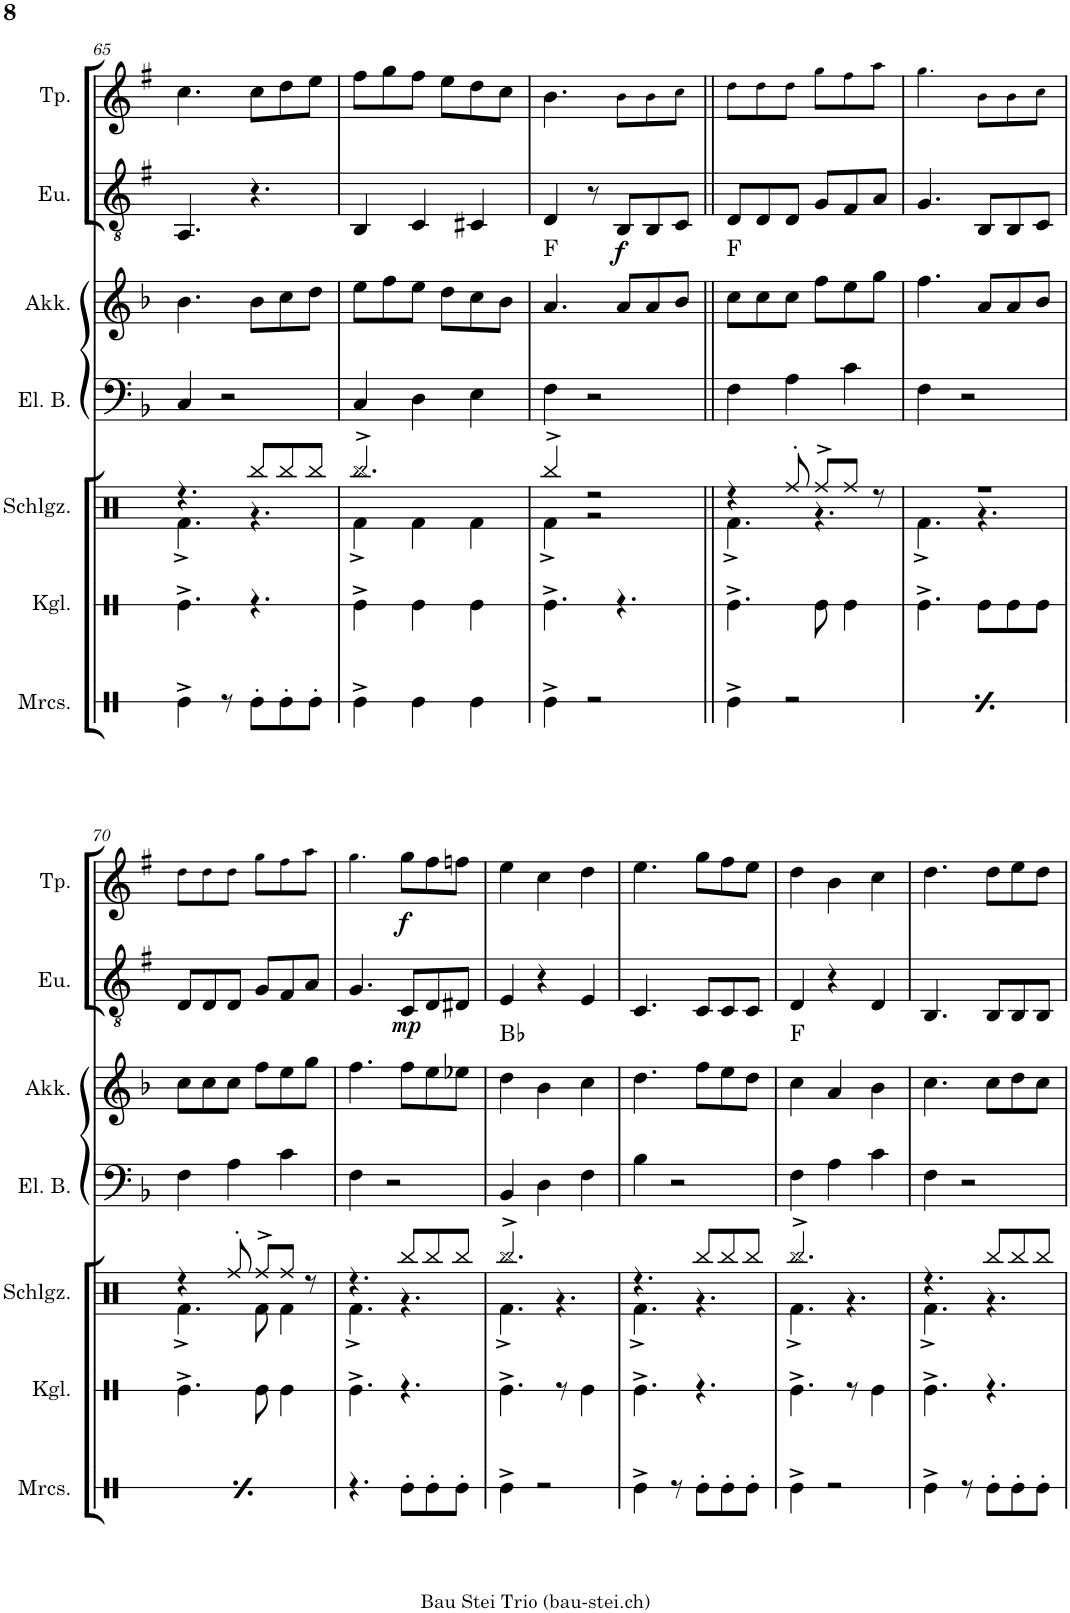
**kern	**kern	**kern	**kern	**kern	**harte	**kern	**dynam	**kern	**dynam
*part7	*part6	*part5	*part4	*part3	*part3	*part2	*part2	*part1	*part1
*staff7	*staff6	*staff5	*staff4	*staff3	*	*staff2	*staff2	*staff1	*staff1
*I"Maracas	*I"Kuhglocke	*I"Schlagzeug	*I"Electric Bass	*I"Akkordeon	*	*I"Euphonium	*	*I"Trompete	*
*I'Mrcs.	*I'Kgl.	*I'Schlgz.	*I'El. B.	*I'Akk.	*	*I'Eu.	*	*I'Tp.	*
!!LO:PB:g=z
*clefX	*clefX	*clefX	*clefF4	*clefG2	*	*clefGv2	*	*clefG2	*
*	*	*	*Trd7c12	*	*	*Trd1c2	*	*Trd1c2	*
*k[b-]	*k[b-]	*k[b-]	*k[b-]	*k[b-]	*	*k[f#]	*	*k[f#]	*
*M6/8	*M6/8	*M6/8	*M6/8	*M6/8	*	*M6/8	*	*M6/8	*
=65	=65	=65	=65	=65	=65	=65	=65	=65	=65
*	*	*^	*	*	*	*	*	*	*
4Re^\	4.Re^\	4.r	4.Rf^\	4C/	4.b-\	.	4.AA/	.	4.cc\	.
8r	.	.	.	2r	.	.	.	.	.	.
8Re'\L	4.r	8Rbb/L	4.r	.	8b-\L	.	4.r	.	8cc\L	.
8Re'\	.	8Rbb/	.	.	8cc\	.	.	.	8dd\	.
8Re'\J	.	8Rbb/J	.	.	8dd\J	.	.	.	8ee\J	.
=66	=66	=66	=66	=66	=66	=66	=66	=66	=66	=66
4Re^\	4Re^\	2.Rbb^/	4Rf^\	4C/	8ee\L	.	4BB/	.	8ff#\L	.
.	.	.	.	.	8ff\	.	.	.	8gg\	.
4Re\	4Re\	.	4Rf\	4D\	8ee\J	.	4C/	.	8ff#\J	.
.	.	.	.	.	8dd\L	.	.	.	8ee\L	.
4Re\	4Re\	.	4Rf\	4E\	8cc\	.	4C#X/	.	8dd\	.
.	.	.	.	.	8b-\J	.	.	.	8cc\J	.
=67	=67	=67	=67	=67	=67	=67	=67	=67	=67	=67
4Re^\	4.Re^\	4Rbb^/	4Rf^\	4F\	4.a/	F:maj	4D/	.	4.b\	.
2r	.	2r	2r	2r	.	.	8r	.	.	.
!	!	!	!	!	!	!	!	!LO:DY:b	!	!
.	4.r	.	.	.	8a/L	.	8BB/L	f	8b\L	.
.	.	.	.	.	8a/	.	8BB/	.	8b\	.
.	.	.	.	.	8b-/J	.	8C/J	.	8cc\J	.
=68||	=68||	=68||	=68||	=68||	=68||	=68||	=68||	=68||	=68||	=68||
4Re^\	4.Re^\	4r	4.Rf^\	4F\	8cc\L	F:maj	8D/L	.	8dd\L	.
.	.	.	.	.	8cc\	.	8D/	.	8dd\	.
2r	.	8Rff'/	.	4A\	8cc\J	.	8D/J	.	8dd\J	.
.	8Re\	8Rff^/L	4.r	.	8ff\L	.	8G/L	.	8gg\L	.
.	4Re\	8Rff/J	.	4c\	8ee\	.	8F#/	.	8ff#\	.
.	.	8r	.	.	8gg\J	.	8A/J	.	8aa\J	.
=69	=69	=69	=69	=69	=69	=69	=69	=69	=69	=69
4Re^\	4.Re^\	2.r	4.Rf^\	4F\	4.ff\	.	4.G/	.	4.gg\	.
2r	.	.	.	2r	.	.	.	.	.	.
.	8Re\L	.	4.r	.	8a/L	.	8BB/L	.	8b\L	.
.	8Re\	.	.	.	8a/	.	8BB/	.	8b\	.
.	8Re\J	.	.	.	8b-/J	.	8C/J	.	8cc\J	.
!!LO:LB:g=z
=70	=70	=70	=70	=70	=70	=70	=70	=70	=70	=70
4Re^\	4.Re^\	4r	4.Rf^\	4F\	8cc\L	.	8D/L	.	8dd\L	.
.	.	.	.	.	8cc\	.	8D/	.	8dd\	.
2r	.	8Rff'/	.	4A\	8cc\J	.	8D/J	.	8dd\J	.
.	8Re\	8Rff^/L	8Rf\	.	8ff\L	.	8G/L	.	8gg\L	.
.	4Re\	8Rff/J	4Rf\	4c\	8ee\	.	8F#/	.	8ff#\	.
.	.	8r	.	.	8gg\J	.	8A/J	.	8aa\J	.
=71	=71	=71	=71	=71	=71	=71	=71	=71	=71	=71
4.r	4.Re^\	4.r	4.Rf^\	4F\	4.ff\	.	4.G/	.	4.gg\	.
.	.	.	.	2r	.	.	.	.	.	.
!	!	!	!	!	!	!	!	!LO:DY:b	!	!LO:DY:b
8Re'\L	4.r	8Rbb/L	4.r	.	8ff\L	.	8C/L	mp	8gg\L	f
8Re'\	.	8Rbb/	.	.	8ee\	.	8D/	.	8ff#\	.
8Re'\J	.	8Rbb/J	.	.	8ee-X\J	.	8D#X/J	.	8ffn\J	.
=72	=72	=72	=72	=72	=72	=72	=72	=72	=72	=72
4Re^\	4.Re^\	2.Rbb^/	4.Rf^\	4BB-/	4dd\	Bb:maj	4E/	.	4ee\	.
2r	.	.	.	4D\	4b-\	.	4r	.	4cc\	.
.	8r	.	4.r	.	.	.	.	.	.	.
.	4Re\	.	.	4F\	4cc\	.	4E/	.	4dd\	.
=73	=73	=73	=73	=73	=73	=73	=73	=73	=73	=73
4Re^\	4.Re^\	4.r	4.Rf^\	4B-\	4.dd\	.	4.C/	.	4.ee\	.
8r	.	.	.	2r	.	.	.	.	.	.
8Re'\L	4.r	8Rbb/L	4.r	.	8ff\L	.	8C/L	.	8gg\L	.
8Re'\	.	8Rbb/	.	.	8ee\	.	8C/	.	8ff#\	.
8Re'\J	.	8Rbb/J	.	.	8dd\J	.	8C/J	.	8ee\J	.
=74	=74	=74	=74	=74	=74	=74	=74	=74	=74	=74
4Re^\	4.Re^\	2.Rbb^/	4.Rf^\	4F\	4cc\	F:maj	4D/	.	4dd\	.
2r	.	.	.	4A\	4a/	.	4r	.	4b\	.
.	8r	.	4.r	.	.	.	.	.	.	.
.	4Re\	.	.	4c\	4b-\	.	4D/	.	4cc\	.
=75	=75	=75	=75	=75	=75	=75	=75	=75	=75	=75
4Re^\	4.Re^\	4.r	4.Rf^\	4F\	4.cc\	.	4.BB/	.	4.dd\	.
8r	.	.	.	2r	.	.	.	.	.	.
8Re'\L	4.r	8Rbb/L	4.r	.	8cc\L	.	8BB/L	.	8dd\L	.
8Re'\	.	8Rbb/	.	.	8dd\	.	8BB/	.	8ee\	.
8Re'\J	.	8Rbb/J	.	.	8cc\J	.	8BB/J	.	8dd\J	.
*	*	*v	*v	*	*	*	*	*	*	*
=	=	=	=	=	=	=	=	=	=
*-	*-	*-	*-	*-	*-	*-	*-	*-	*-
